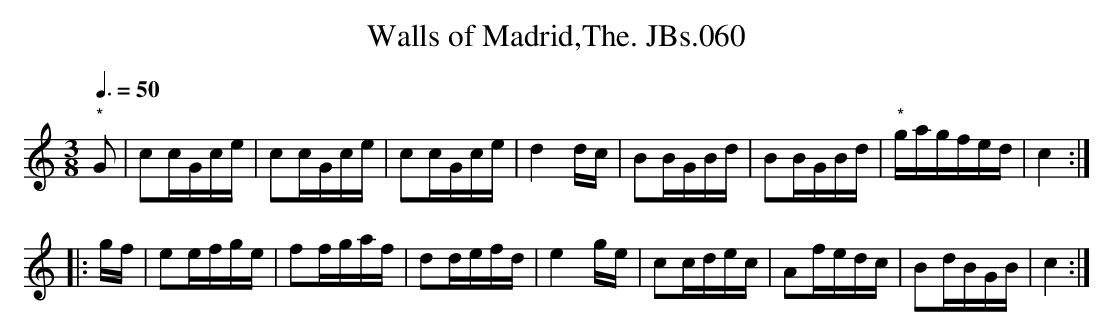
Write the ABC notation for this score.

X:1
T:Walls of Madrid,The. JBs.060
M:3/8
L:1/16
Q:3/8=50
K:C major
"*"G2|c2cGce|c2cGce|c2cGce|d4dc|B2BGBd|B2BGBd|"*"gagfed|c4:|!
|:gf|e2efge|f2fgaf|d2defd|e4ge|c2cdec|A2fedc|B2dBGB|c4:|
